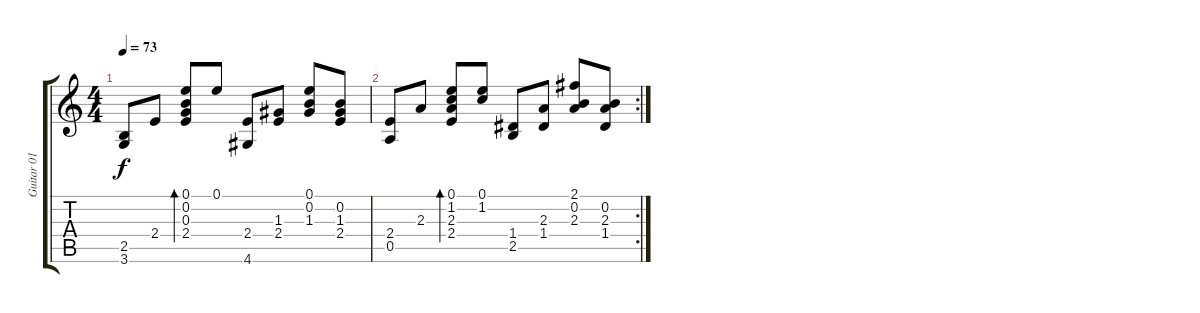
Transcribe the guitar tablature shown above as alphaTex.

\track ("Guitar 01" "Guitar 01") {instrument acousticguitarnylon}
\staff {score tabs}
\tuning (E4 B3 G3 D3 A2 E2) {hide}
\ts (4 4)
\tempo 73
\clef g2
\ks c
(2.5 3.6).8{dy f} 2.4.8 (0.1 0.2 0.3 2.4).8{bd 240} 0.1.8 (2.4 4.6).8 (1.3 2.4).8 (0.1 0.2 1.3).8 (0.2 1.3 2.4).8 |
\rc 2
(2.4 0.5).8 2.3.8 (0.1 1.2 2.3 2.4).8{bd 240} (0.1 1.2).8 (1.4 2.5).8 (2.3 1.4).8 (2.1 0.2 2.3).8 (0.2 2.3 1.4).8
